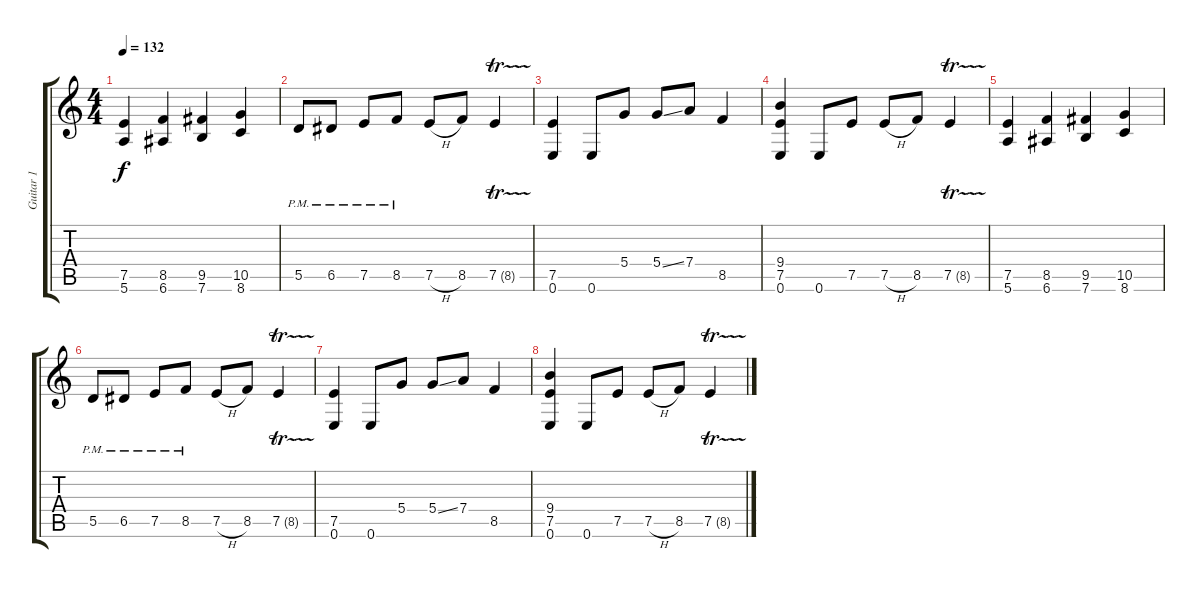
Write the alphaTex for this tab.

\track ("Guitar 1" "Guitar 1") {instrument overdrivenguitar}
\staff {score tabs}
\tuning (E4 B3 G3 D3 A2 E2) {hide}
\ts (4 4)
\tempo 132
\clef g2
\ks c
(7.5 5.6).4{dy f} (8.5 6.6).4 (9.5 7.6).4 (10.5 8.6).4 |
5.5{pm}.8 6.5{pm}.8 7.5{pm}.8 8.5{pm}.8 7.5{h}.8 8.5.8 7.5{tr (8 32)}.4 |
(7.5 0.6).4 0.6.8 5.4.8 5.4{ss}.8 7.4.8 8.5.4 |
(9.4 7.5 0.6).4 0.6.8 7.5.8 7.5{h}.8 8.5.8 7.5{tr (8 32)}.4 |
(7.5 5.6).4 (8.5 6.6).4 (9.5 7.6).4 (10.5 8.6).4 |
5.5{pm}.8 6.5{pm}.8 7.5{pm}.8 8.5{pm}.8 7.5{h}.8 8.5.8 7.5{tr (8 32)}.4 |
(7.5 0.6).4 0.6.8 5.4.8 5.4{ss}.8 7.4.8 8.5.4 |
(9.4 7.5 0.6).4 0.6.8 7.5.8 7.5{h}.8 8.5.8 7.5{tr (8 32)}.4
